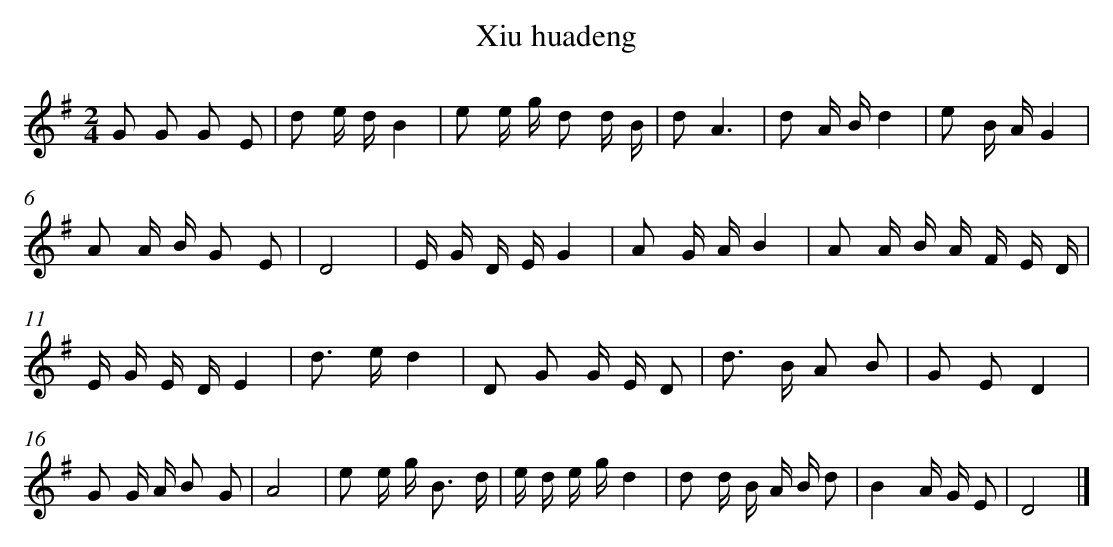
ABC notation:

X:1
T: Xiu huadeng
L: 1/16
M: 2/4
K: G
G2 G2 G2 E2 [I:setbarnb 1]|
d2 e dB4 |
e2 e g d2 d B |
d2A6 |
d2 A Bd4 |
e2 B AG4 |
A2 A B G2 E2 |
D8 |
E G D EG4 |
A2 G AB4 |
A2 A B A F E D |
E G E DE4 |
d2> e2d4 |
D2 G2 G E D2 |
d2> B2 A2 B2 |
G2 E2D4 |
G2 G A B2 G2 |
A8 |
e2 e g2< B2 d |
e d e gd4 |
d2 d B A B d2 |
B4A G E2 |
D8 |]
